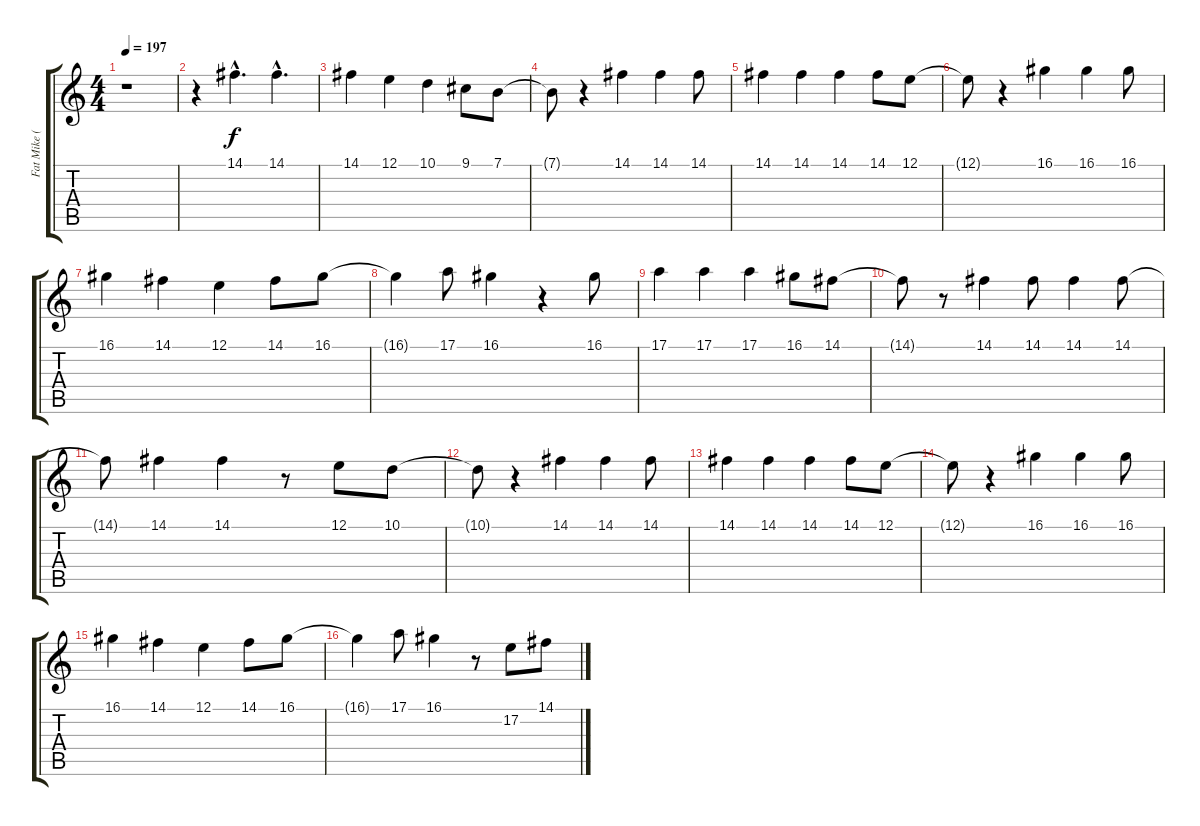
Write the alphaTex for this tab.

\track ("Fat Mike (voz)" "Fat Mike (") {instrument voiceoohs}
\staff {score tabs}
\tuning (E4 B3 G3 D3 A2 E2) {hide}
\ts (4 4)
\tempo 197
\clef g2
\ks c
r.1{dy f} |
r.4 14.1{hac}.4{d} 14.1{hac}.4{d} |
14.1.4 12.1.4 10.1.4 9.1.8 7.1.8 |
7.1{t}.8 r.4 14.1.4 14.1.4 14.1.8 |
14.1.4 14.1.4 14.1.4 14.1.8 12.1.8 |
12.1{t}.8 r.4 16.1.4 16.1.4 16.1.8 |
16.1.4 14.1.4 12.1.4 14.1.8 16.1.8 |
16.1{t}.4 17.1.8 16.1.4 r.4 16.1.8 |
17.1.4 17.1.4 17.1.4 16.1.8 14.1.8 |
14.1{t}.8 r.8 14.1.4 14.1.8 14.1.4 14.1.8 |
14.1{t}.8 14.1.4 14.1.4 r.8 12.1.8 10.1.8 |
10.1{t}.8 r.4 14.1.4 14.1.4 14.1.8 |
14.1.4 14.1.4 14.1.4 14.1.8 12.1.8 |
12.1{t}.8 r.4 16.1.4 16.1.4 16.1.8 |
16.1.4 14.1.4 12.1.4 14.1.8 16.1.8 |
16.1{t}.4 17.1.8 16.1.4 r.8 17.2.8 14.1.8
